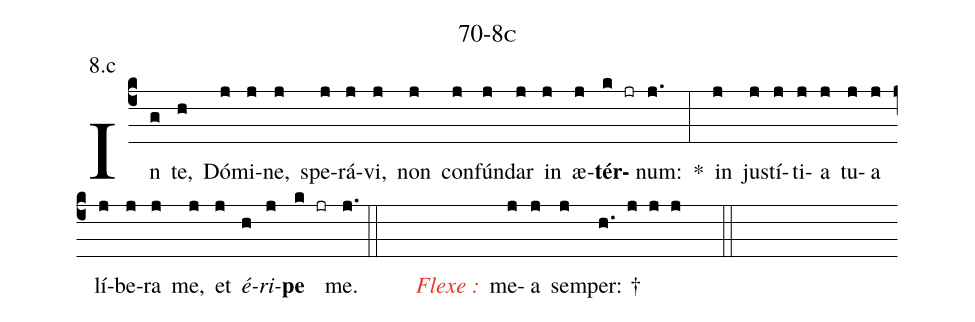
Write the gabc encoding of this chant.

name: 70-8c;
annotation: 8.c;
%%
(c4)In(g) te,(h) Dó(j)mi(j)ne,(j) spe(j)rá(j)vi,(j) non(j) con(j)fún(j)dar(j) in(j) æ(j)<b>tér</b>(k jr)num:(j.) <sp>*</sp>(:) in(j) jus(j)tí(j)ti(j)a(j) tu(j)a(j) lí(j)be(j)ra(j) me,(j) et(j) <i>é</i>(h)<i>ri</i>(j)<b>pe</b>(k jr) me.(j.) (::)
~(  ) <c><i>Flexe :</i></c>( ) me(j)a(j) sem(j)per: †(h. j j j  ::)

%E(j) u(j) o(h) u(j) a(k) e.(j.) (::)
